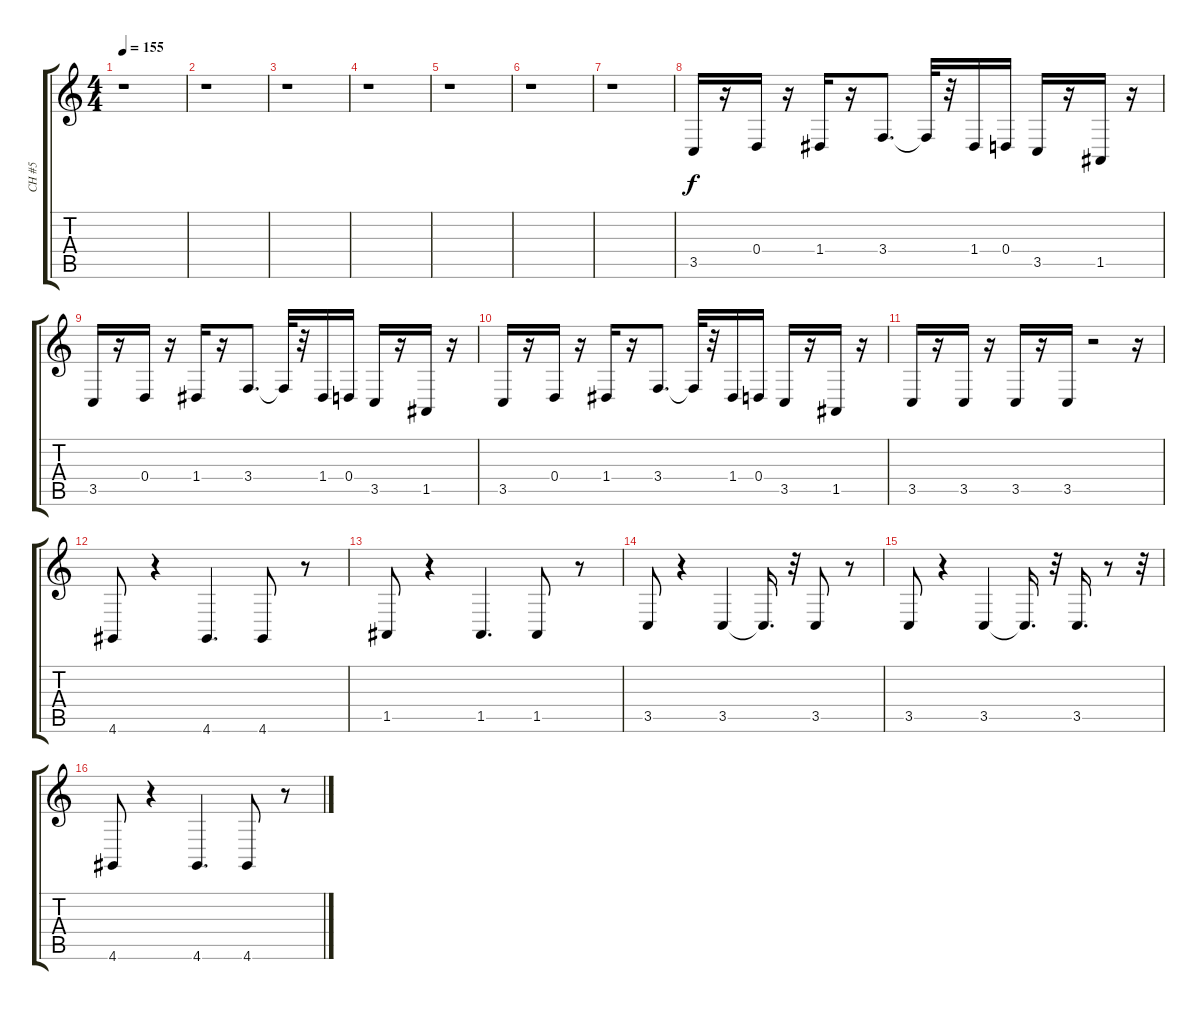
\track ("CH #5" "CH #5") {instrument stringensemble1}
\staff {score tabs}
\tuning (E4 B3 G3 D3 A2 E2) {hide}
\ts (4 4)
\tempo 155
\clef g2
\ks c
r.1{dy f} |
r.1 |
r.1 |
r.1 |
r.1 |
r.1 |
r.1 |
3.5.16 r.16 0.4.16 r.16 1.4.16 r.16 3.4.8{d} 3.4{t}.32 r.32 1.4.16 0.4.16 3.5.16 r.16 1.5.16 r.16 |
3.5.16 r.16 0.4.16 r.16 1.4.16 r.16 3.4.8{d} 3.4{t}.32 r.32 1.4.16 0.4.16 3.5.16 r.16 1.5.16 r.16 |
3.5.16 r.16 0.4.16 r.16 1.4.16 r.16 3.4.8{d} 3.4{t}.32 r.32 1.4.16 0.4.16 3.5.16 r.16 1.5.16 r.16 |
3.5.16 r.16 3.5.16 r.16 3.5.16 r.16 3.5.16 r.2 r.16 |
4.6.8 r.4 4.6.4{d} 4.6.8 r.8 |
1.5.8 r.4 1.5.4{d} 1.5.8 r.8 |
3.5.8 r.4 3.5.4 3.5{t}.16{d} r.32 3.5.8 r.8 |
3.5.8 r.4 3.5.4 3.5{t}.16{d} r.32 3.5.16{d} r.8 r.32 |
4.6.8 r.4 4.6.4{d} 4.6.8 r.8
